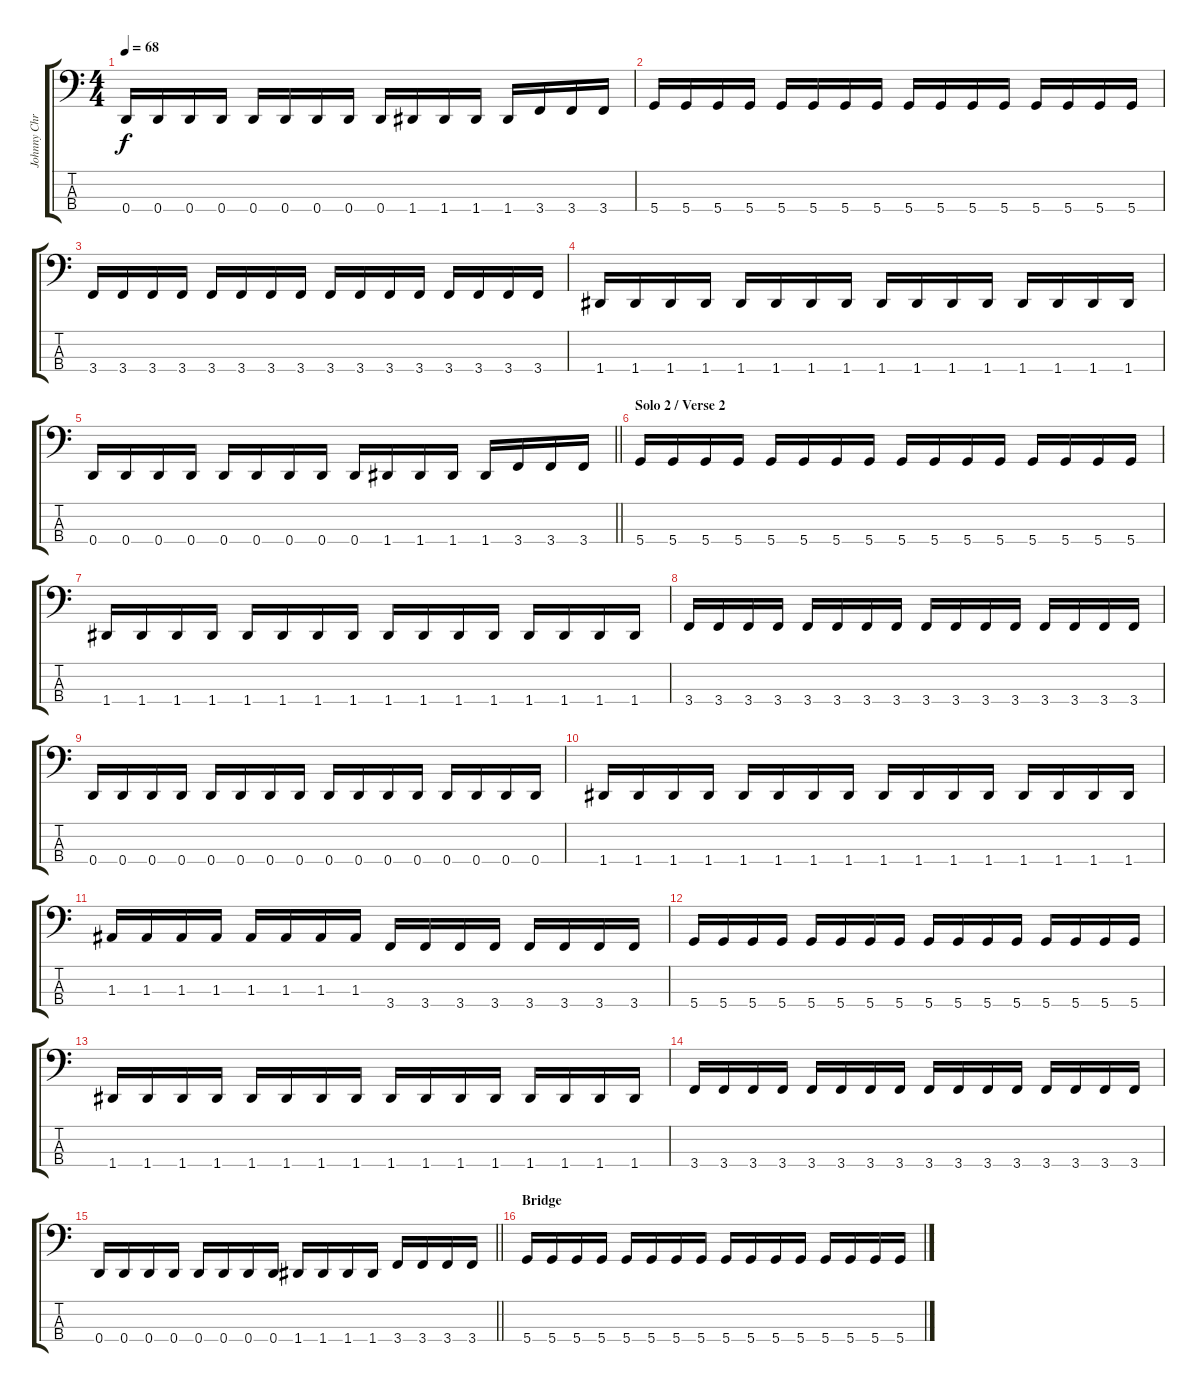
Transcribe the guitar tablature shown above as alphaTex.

\track ("Johnny Christ" "Johnny Chr") {instrument electricbassfinger}
\staff {score tabs}
\tuning (G2 D2 A1 D1) {hide}
\ts (4 4)
\tempo 68
\clef f4
\ks c
0.4.16{dy f} 0.4.16 0.4.16 0.4.16 0.4.16 0.4.16 0.4.16 0.4.16 0.4.16 1.4.16 1.4.16 1.4.16 1.4.16 3.4.16 3.4.16 3.4.16 |
5.4.16 5.4.16 5.4.16 5.4.16 5.4.16 5.4.16 5.4.16 5.4.16 5.4.16 5.4.16 5.4.16 5.4.16 5.4.16 5.4.16 5.4.16 5.4.16 |
3.4.16 3.4.16 3.4.16 3.4.16 3.4.16 3.4.16 3.4.16 3.4.16 3.4.16 3.4.16 3.4.16 3.4.16 3.4.16 3.4.16 3.4.16 3.4.16 |
1.4.16 1.4.16 1.4.16 1.4.16 1.4.16 1.4.16 1.4.16 1.4.16 1.4.16 1.4.16 1.4.16 1.4.16 1.4.16 1.4.16 1.4.16 1.4.16 |
\barLineRight lightlight
0.4.16 0.4.16 0.4.16 0.4.16 0.4.16 0.4.16 0.4.16 0.4.16 0.4.16 1.4.16 1.4.16 1.4.16 1.4.16 3.4.16 3.4.16 3.4.16 |
\section ("" "Solo 2 / Verse 2")
5.4.16 5.4.16 5.4.16 5.4.16 5.4.16 5.4.16 5.4.16 5.4.16 5.4.16 5.4.16 5.4.16 5.4.16 5.4.16 5.4.16 5.4.16 5.4.16 |
1.4.16 1.4.16 1.4.16 1.4.16 1.4.16 1.4.16 1.4.16 1.4.16 1.4.16 1.4.16 1.4.16 1.4.16 1.4.16 1.4.16 1.4.16 1.4.16 |
3.4.16 3.4.16 3.4.16 3.4.16 3.4.16 3.4.16 3.4.16 3.4.16 3.4.16 3.4.16 3.4.16 3.4.16 3.4.16 3.4.16 3.4.16 3.4.16 |
0.4.16 0.4.16 0.4.16 0.4.16 0.4.16 0.4.16 0.4.16 0.4.16 0.4.16 0.4.16 0.4.16 0.4.16 0.4.16 0.4.16 0.4.16 0.4.16 |
1.4.16 1.4.16 1.4.16 1.4.16 1.4.16 1.4.16 1.4.16 1.4.16 1.4.16 1.4.16 1.4.16 1.4.16 1.4.16 1.4.16 1.4.16 1.4.16 |
1.3.16 1.3.16 1.3.16 1.3.16 1.3.16 1.3.16 1.3.16 1.3.16 3.4.16 3.4.16 3.4.16 3.4.16 3.4.16 3.4.16 3.4.16 3.4.16 |
5.4.16 5.4.16 5.4.16 5.4.16 5.4.16 5.4.16 5.4.16 5.4.16 5.4.16 5.4.16 5.4.16 5.4.16 5.4.16 5.4.16 5.4.16 5.4.16 |
1.4.16 1.4.16 1.4.16 1.4.16 1.4.16 1.4.16 1.4.16 1.4.16 1.4.16 1.4.16 1.4.16 1.4.16 1.4.16 1.4.16 1.4.16 1.4.16 |
3.4.16 3.4.16 3.4.16 3.4.16 3.4.16 3.4.16 3.4.16 3.4.16 3.4.16 3.4.16 3.4.16 3.4.16 3.4.16 3.4.16 3.4.16 3.4.16 |
\barLineRight lightlight
0.4.16 0.4.16 0.4.16 0.4.16 0.4.16 0.4.16 0.4.16 0.4.16 1.4.16 1.4.16 1.4.16 1.4.16 3.4.16 3.4.16 3.4.16 3.4.16 |
\section ("" "Bridge")
5.4.16 5.4.16 5.4.16 5.4.16 5.4.16 5.4.16 5.4.16 5.4.16 5.4.16 5.4.16 5.4.16 5.4.16 5.4.16 5.4.16 5.4.16 5.4.16
